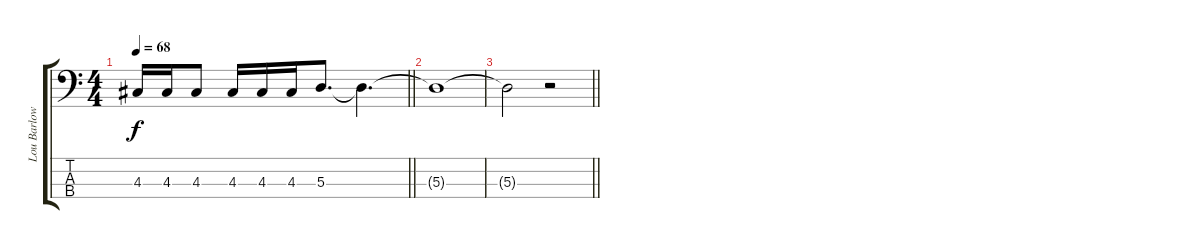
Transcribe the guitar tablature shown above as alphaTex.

\track ("Lou Barlow " "Lou Barlow") {instrument electricbasspick}
\staff {score tabs}
\tuning (G2 D2 A1 E1) {hide}
\ts (4 4)
\tempo 68
\clef f4
\barLineRight lightlight
\ks c
4.3.16{dy f} 4.3.16 4.3.8 4.3.16 4.3.16 4.3.16 5.3.8{d} 5.3{t}.4{d} |
5.3{t}.1 |
\barLineRight lightlight
5.3{t}.2 r.2
